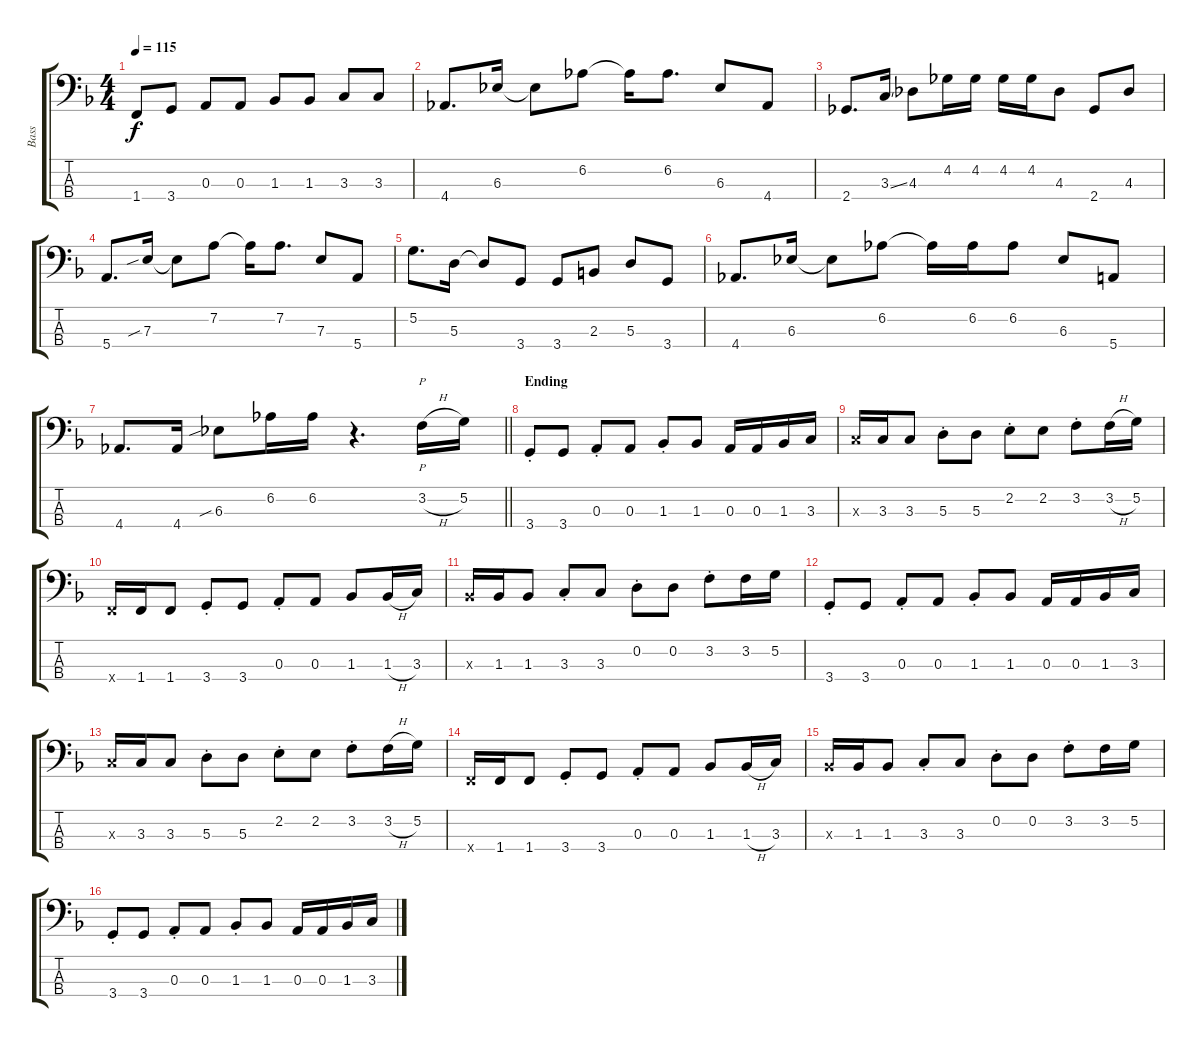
\track ("Bass" "Bass") {instrument electricbassfinger}
\staff {score tabs}
\tuning (G2 D2 A1 E1) {hide}
\ts (4 4)
\tempo 115
\clef f4
\ks f
1.4.8{dy f} 3.4.8 0.3.8 0.3.8 1.3.8 1.3.8 3.3.8 3.3.8 |
4.4.8{d} 6.3.16 6.3{t}.8 6.2.8 6.2{t}.16 6.2.8{d} 6.3.8 4.4.8 |
2.4.8{d} 3.3{ss}.16 4.3.8 4.2.16 4.2.16 4.2.16 4.2.16 4.3.8 2.4.8 4.3.8 |
5.4.8{d} 7.3{sib}.16 7.3{t}.8 7.2.8 7.2{t}.16 7.2.8{d} 7.3.8 5.4.8 |
5.2.8{d} 5.3.16 5.3{t}.8 3.4.8 3.4.8 2.3.8 5.3.8 3.4.8 |
4.4.8{d} 6.3.16 6.3{t}.8 6.2.8 6.2{t}.16 6.2.16 6.2.8 6.3.8 5.4.8 |
\barLineRight lightlight
4.4.8{d} 4.4.16 6.3{sib}.8 6.2.16 6.2.16 r.4{d} 3.2{h}.16{p} 5.2.16 |
\section ("" "Ending")
3.4{st}.8 3.4.8 0.3{st}.8 0.3.8 1.3{st}.8 1.3.8 0.3.16 0.3.16 1.3.16 3.3.16 |
3.3{x}.16 3.3.16 3.3.8 5.3{st}.8 5.3.8 2.2{st}.8 2.2.8 3.2{st}.8 3.2{h}.16 5.2.16 |
1.4{x}.16 1.4.16 1.4.8 3.4{st}.8 3.4.8 0.3{st}.8 0.3.8 1.3.8 1.3{h}.16 3.3.16 |
1.3{x}.16 1.3.16 1.3.8 3.3{st}.8 3.3.8 0.2{st}.8 0.2.8 3.2{st}.8 3.2.16 5.2.16 |
3.4{st}.8 3.4.8 0.3{st}.8 0.3.8 1.3{st}.8 1.3.8 0.3.16 0.3.16 1.3.16 3.3.16 |
3.3{x}.16 3.3.16 3.3.8 5.3{st}.8 5.3.8 2.2{st}.8 2.2.8 3.2{st}.8 3.2{h}.16 5.2.16 |
1.4{x}.16 1.4.16 1.4.8 3.4{st}.8 3.4.8 0.3{st}.8 0.3.8 1.3.8 1.3{h}.16 3.3.16 |
1.3{x}.16 1.3.16 1.3.8 3.3{st}.8 3.3.8 0.2{st}.8 0.2.8 3.2{st}.8 3.2.16 5.2.16 |
3.4{st}.8 3.4.8 0.3{st}.8 0.3.8 1.3{st}.8 1.3.8 0.3.16 0.3.16 1.3.16 3.3.16
